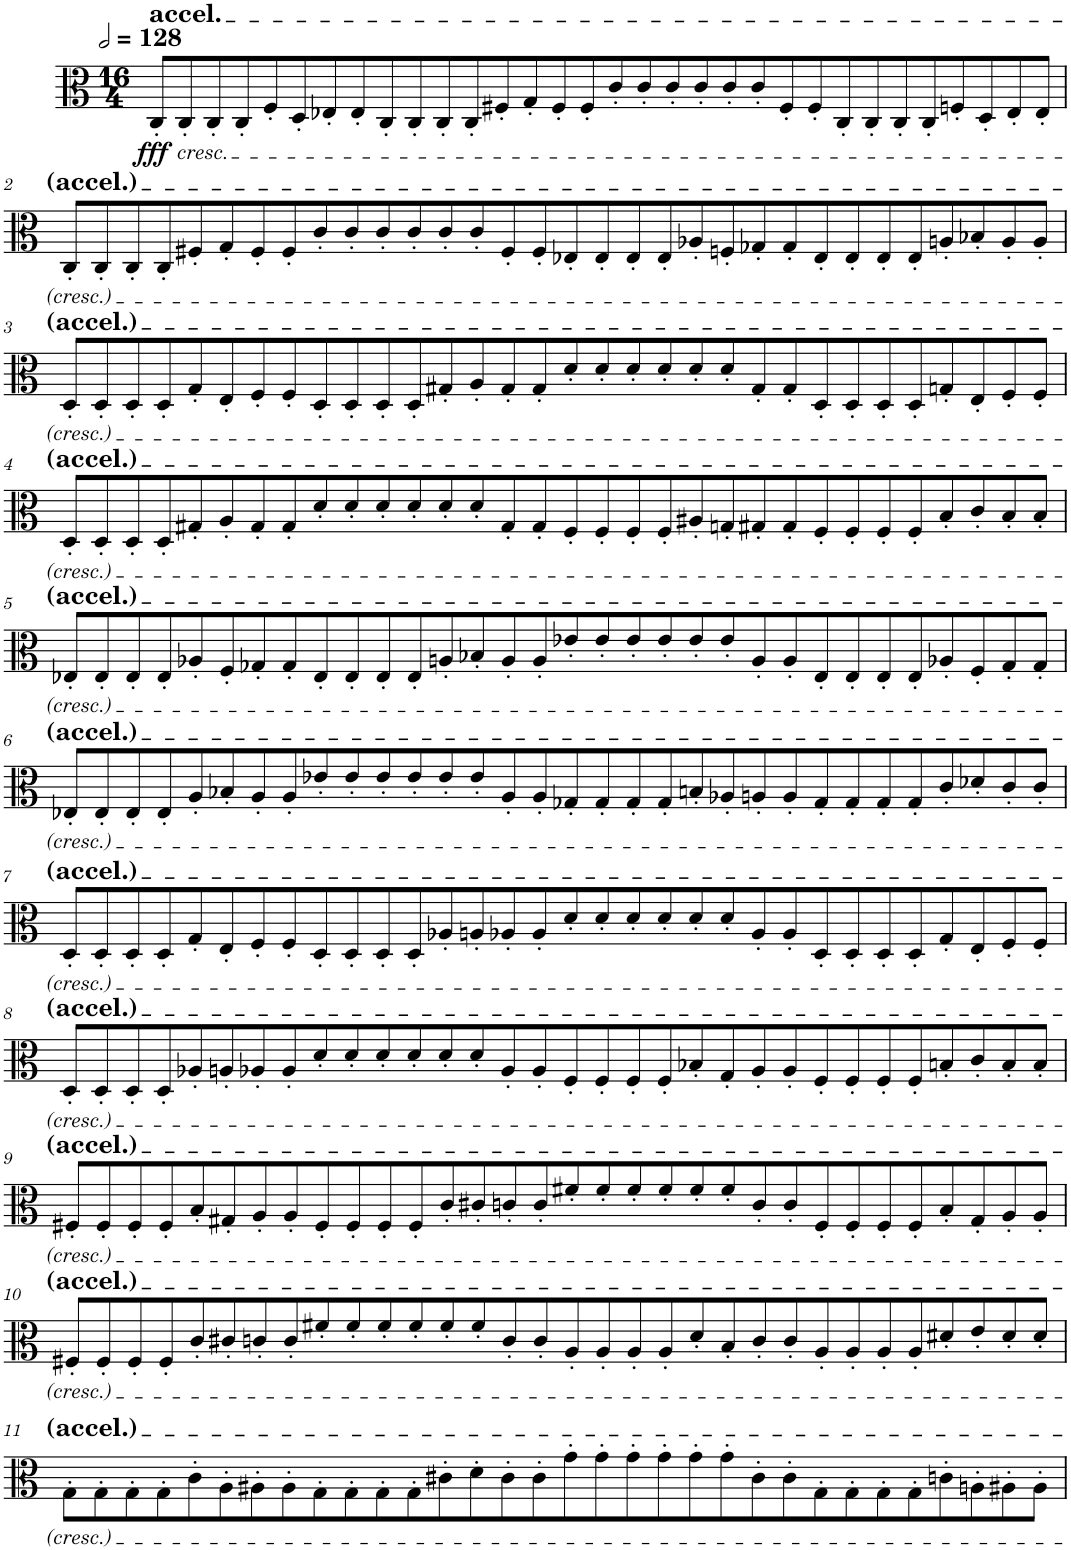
**kern	**dynam
*part1	*part1
*staff1	*staff1
*I"Viola	*
*I'Vla.	*
*clefC3	*
*k[]	*
*M16/4	*
*MM256	*
=1	=1
!LO:TX:a:t=accel.	!
!LO:TX:b:i:t=cresc.	!
!	!LO:DY:b
8C'/L	fff
8C'/	.
8C'/	.
8C'/	.
8F'/	.
8D'/	.
8E-X'/	.
8E-'/	.
8C'/	.
8C'/	.
8C'/	.
8C'/	.
8F#X'/	.
8G'/	.
8F#'/	.
8F#'/	.
8c'/	.
8c'/	.
8c'/	.
8c'/	.
8c'/	.
8c'/	.
8F#'/	.
8F#'/	.
8C'/	.
8C'/	.
8C'/	.
8C'/	.
8Fn'/	.
8D'/	.
8E-'/	.
8E-'/J	.
!!LO:LB:g=z
=2	=2
8C'/L	.
8C'/	.
8C'/	.
8C'/	.
8F#X'/	.
8G'/	.
8F#'/	.
8F#'/	.
8c'/	.
8c'/	.
8c'/	.
8c'/	.
8c'/	.
8c'/	.
8F#'/	.
8F#'/	.
8E-X'/	.
8E-'/	.
8E-'/	.
8E-'/	.
8A-X'/	.
8Fn'/	.
8G-X'/	.
8G-'/	.
8E-'/	.
8E-'/	.
8E-'/	.
8E-'/	.
8An'/	.
8B-X'/	.
8A'/	.
8A'/J	.
!!LO:LB:g=z
=3	=3
8D'/L	.
8D'/	.
8D'/	.
8D'/	.
8G'/	.
8E'/	.
8F'/	.
8F'/	.
8D'/	.
8D'/	.
8D'/	.
8D'/	.
8G#X'/	.
8A'/	.
8G#'/	.
8G#'/	.
8d'/	.
8d'/	.
8d'/	.
8d'/	.
8d'/	.
8d'/	.
8G#'/	.
8G#'/	.
8D'/	.
8D'/	.
8D'/	.
8D'/	.
8Gn'/	.
8E'/	.
8F'/	.
8F'/J	.
!!LO:LB:g=z
=4	=4
8D'/L	.
8D'/	.
8D'/	.
8D'/	.
8G#X'/	.
8A'/	.
8G#'/	.
8G#'/	.
8d'/	.
8d'/	.
8d'/	.
8d'/	.
8d'/	.
8d'/	.
8G#'/	.
8G#'/	.
8F'/	.
8F'/	.
8F'/	.
8F'/	.
8A#X'/	.
8Gn'/	.
8G#X'/	.
8G#'/	.
8F'/	.
8F'/	.
8F'/	.
8F'/	.
8B'/	.
8c'/	.
8B'/	.
8B'/J	.
!!LO:LB:g=z
=5	=5
8E-X'/L	.
8E-'/	.
8E-'/	.
8E-'/	.
8A-X'/	.
8F'/	.
8G-X'/	.
8G-'/	.
8E-'/	.
8E-'/	.
8E-'/	.
8E-'/	.
8An'/	.
8B-X'/	.
8A'/	.
8A'/	.
8e-X'/	.
8e-'/	.
8e-'/	.
8e-'/	.
8e-'/	.
8e-'/	.
8A'/	.
8A'/	.
8E-'/	.
8E-'/	.
8E-'/	.
8E-'/	.
8A-X'/	.
8F'/	.
8G-'/	.
8G-'/J	.
!!LO:LB:g=z
=6	=6
8E-X'/L	.
8E-'/	.
8E-'/	.
8E-'/	.
8A'/	.
8B-X'/	.
8A'/	.
8A'/	.
8e-X'/	.
8e-'/	.
8e-'/	.
8e-'/	.
8e-'/	.
8e-'/	.
8A'/	.
8A'/	.
8G-X'/	.
8G-'/	.
8G-'/	.
8G-'/	.
8Bn'/	.
8A-X'/	.
8An'/	.
8A'/	.
8G-'/	.
8G-'/	.
8G-'/	.
8G-'/	.
8c'/	.
8d-X'/	.
8c'/	.
8c'/J	.
!!LO:LB:g=z
=7	=7
8D'/L	.
8D'/	.
8D'/	.
8D'/	.
8G'/	.
8E'/	.
8F'/	.
8F'/	.
8D'/	.
8D'/	.
8D'/	.
8D'/	.
8A-X'/	.
8An'/	.
8A-X'/	.
8A-'/	.
8d'/	.
8d'/	.
8d'/	.
8d'/	.
8d'/	.
8d'/	.
8A-'/	.
8A-'/	.
8D'/	.
8D'/	.
8D'/	.
8D'/	.
8G'/	.
8E'/	.
8F'/	.
8F'/J	.
!!LO:LB:g=z
=8	=8
8D'/L	.
8D'/	.
8D'/	.
8D'/	.
8A-X'/	.
8An'/	.
8A-X'/	.
8A-'/	.
8d'/	.
8d'/	.
8d'/	.
8d'/	.
8d'/	.
8d'/	.
8A-'/	.
8A-'/	.
8F'/	.
8F'/	.
8F'/	.
8F'/	.
8B-X'/	.
8G'/	.
8A-'/	.
8A-'/	.
8F'/	.
8F'/	.
8F'/	.
8F'/	.
8Bn'/	.
8c'/	.
8B'/	.
8B'/J	.
!!LO:LB:g=z
=9	=9
8F#X'/L	.
8F#'/	.
8F#'/	.
8F#'/	.
8B'/	.
8G#X'/	.
8A'/	.
8A'/	.
8F#'/	.
8F#'/	.
8F#'/	.
8F#'/	.
8c'/	.
8c#X'/	.
8cn'/	.
8c'/	.
8f#X'/	.
8f#'/	.
8f#'/	.
8f#'/	.
8f#'/	.
8f#'/	.
8c'/	.
8c'/	.
8F#'/	.
8F#'/	.
8F#'/	.
8F#'/	.
8B'/	.
8G#'/	.
8A'/	.
8A'/J	.
!!LO:LB:g=z
=10	=10
8F#X'/L	.
8F#'/	.
8F#'/	.
8F#'/	.
8c'/	.
8c#X'/	.
8cn'/	.
8c'/	.
8f#X'/	.
8f#'/	.
8f#'/	.
8f#'/	.
8f#'/	.
8f#'/	.
8c'/	.
8c'/	.
8A'/	.
8A'/	.
8A'/	.
8A'/	.
8d'/	.
8B'/	.
8c'/	.
8c'/	.
8A'/	.
8A'/	.
8A'/	.
8A'/	.
8d#X'/	.
8e'/	.
8d#'/	.
8d#'/J	.
!!LO:LB:g=z
=11	=11
8G'\L	.
8G'\	.
8G'\	.
8G'\	.
8c'\	.
8A'\	.
8A#X'\	.
8A#'\	.
8G'\	.
8G'\	.
8G'\	.
8G'\	.
8c#X'\	.
8d'\	.
8c#'\	.
8c#'\	.
8g'\	.
8g'\	.
8g'\	.
8g'\	.
8g'\	.
8g'\	.
8c#'\	.
8c#'\	.
8G'\	.
8G'\	.
8G'\	.
8G'\	.
8cn'\	.
8An'\	.
8A#X'\	.
8A#'\J	.
=	=
*-	*-
